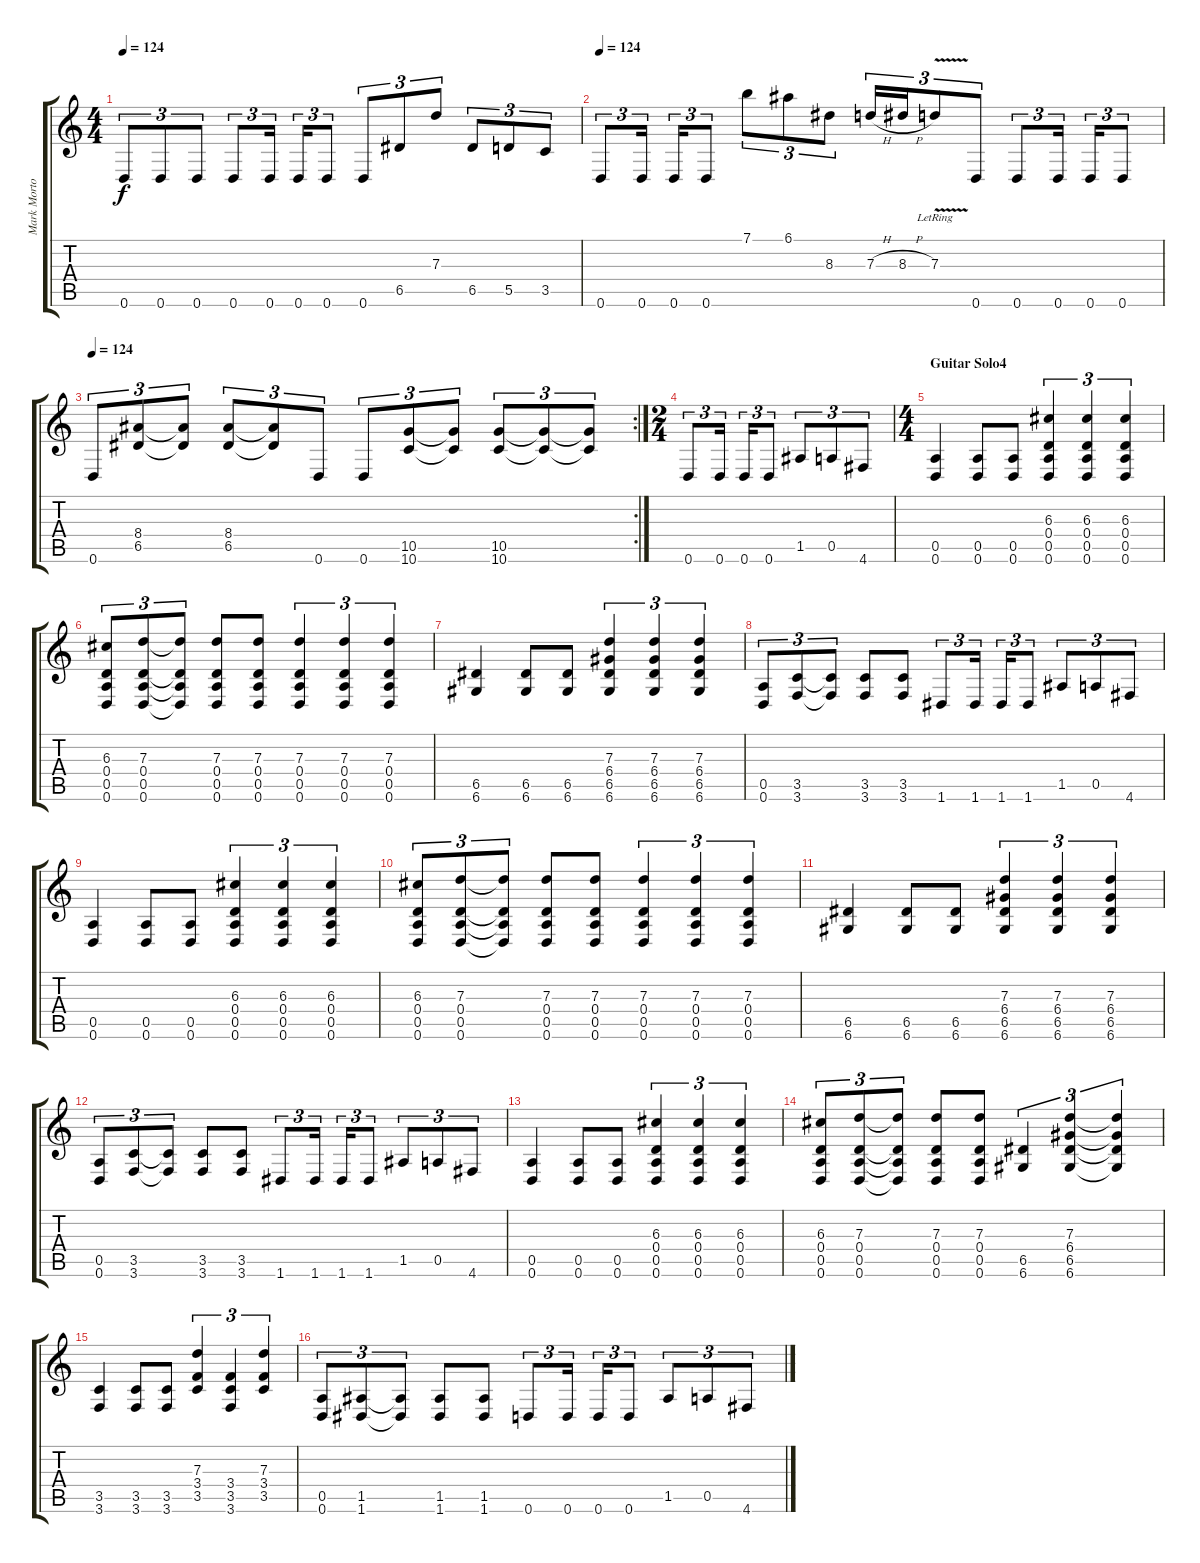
\track ("Mark Morton - Rhythm" "Mark Morto") {instrument distortionguitar}
\staff {score tabs}
\tuning (E4 B3 G3 D3 A2 D2) {hide}
\ts (4 4)
\tempo 124
\clef g2
\ks c
0.6.8{tu (3 2) dy f} 0.6.8{tu (3 2)} 0.6.8{tu (3 2)} 0.6.8{tu (3 2)} 0.6.16{tu (3 2)} 0.6.16{tu (3 2)} 0.6.8{tu (3 2)} 0.6.8{tu (3 2)} 6.5.8{tu (3 2)} 7.3.8{tu (3 2)} 6.5.8{tu (3 2)} 5.5.8{tu (3 2)} 3.5.8{tu (3 2)} |
\tempo 124
0.6.8{tu (3 2)} 0.6.16{tu (3 2)} 0.6.16{tu (3 2)} 0.6.8{tu (3 2)} 7.1.8{tu (3 2)} 6.1.8{tu (3 2)} 8.3.8{tu (3 2)} 7.3{h}.16{tu (3 2)} 8.3{h}.16{tu (3 2)} 7.3{v lr}.8{tu (3 2)} 0.6.8{tu (3 2)} 0.6.8{tu (3 2)} 0.6.16{tu (3 2)} 0.6.16{tu (3 2)} 0.6.8{tu (3 2)} |
\rc 2
\tempo 124
0.6.8{tu (3 2)} (8.4 6.5).8{tu (3 2)} (8.4{t} 6.5{t}).8{tu (3 2)} (8.4 6.5).8{tu (3 2)} (8.4{t} 6.5{t}).8{tu (3 2)} 0.6.8{tu (3 2)} 0.6.8{tu (3 2)} (10.5 10.6).8{tu (3 2)} (10.5{t} 10.6{t}).8{tu (3 2)} (10.5 10.6).8{tu (3 2)} (10.5{t} 10.6{t}).8{tu (3 2)} (10.5{t} 10.6{t}).8{tu (3 2)} |
\ts (2 4)
0.6.8{tu (3 2)} 0.6.16{tu (3 2)} 0.6.16{tu (3 2)} 0.6.8{tu (3 2)} 1.5.8{tu (3 2)} 0.5.8{tu (3 2)} 4.6.8{tu (3 2)} |
\ts (4 4)
\section ("" "Guitar Solo4")
(0.5 0.6).4 (0.5 0.6).8 (0.5 0.6).8 (6.3 0.4 0.5 0.6).4{tu (3 2)} (6.3 0.4 0.5 0.6).4{tu (3 2)} (6.3 0.4 0.5 0.6).4{tu (3 2)} |
(6.3 0.4 0.5 0.6).8{tu (3 2)} (7.3 0.4 0.5 0.6).8{tu (3 2)} (7.3{t} 0.4{t} 0.5{t} 0.6{t}).8{tu (3 2)} (7.3 0.4 0.5 0.6).8 (7.3 0.4 0.5 0.6).8 (7.3 0.4 0.5 0.6).4{tu (3 2)} (7.3 0.4 0.5 0.6).4{tu (3 2)} (7.3 0.4 0.5 0.6).4{tu (3 2)} |
(6.5 6.6).4 (6.5 6.6).8 (6.5 6.6).8 (7.3 6.4 6.5 6.6).4{tu (3 2)} (7.3 6.4 6.5 6.6).4{tu (3 2)} (7.3 6.4 6.5 6.6).4{tu (3 2)} |
(0.5 0.6).8{tu (3 2)} (3.5 3.6).8{tu (3 2)} (3.5{t} 3.6{t}).8{tu (3 2)} (3.5 3.6).8 (3.5 3.6).8 1.6.8{tu (3 2)} 1.6.16{tu (3 2)} 1.6.16{tu (3 2)} 1.6.8{tu (3 2)} 1.5.8{tu (3 2)} 0.5.8{tu (3 2)} 4.6.8{tu (3 2)} |
(0.5 0.6).4 (0.5 0.6).8 (0.5 0.6).8 (6.3 0.4 0.5 0.6).4{tu (3 2)} (6.3 0.4 0.5 0.6).4{tu (3 2)} (6.3 0.4 0.5 0.6).4{tu (3 2)} |
(6.3 0.4 0.5 0.6).8{tu (3 2)} (7.3 0.4 0.5 0.6).8{tu (3 2)} (7.3{t} 0.4{t} 0.5{t} 0.6{t}).8{tu (3 2)} (7.3 0.4 0.5 0.6).8 (7.3 0.4 0.5 0.6).8 (7.3 0.4 0.5 0.6).4{tu (3 2)} (7.3 0.4 0.5 0.6).4{tu (3 2)} (7.3 0.4 0.5 0.6).4{tu (3 2)} |
(6.5 6.6).4 (6.5 6.6).8 (6.5 6.6).8 (7.3 6.4 6.5 6.6).4{tu (3 2)} (7.3 6.4 6.5 6.6).4{tu (3 2)} (7.3 6.4 6.5 6.6).4{tu (3 2)} |
(0.5 0.6).8{tu (3 2)} (3.5 3.6).8{tu (3 2)} (3.5{t} 3.6{t}).8{tu (3 2)} (3.5 3.6).8 (3.5 3.6).8 1.6.8{tu (3 2)} 1.6.16{tu (3 2)} 1.6.16{tu (3 2)} 1.6.8{tu (3 2)} 1.5.8{tu (3 2)} 0.5.8{tu (3 2)} 4.6.8{tu (3 2)} |
(0.5 0.6).4 (0.5 0.6).8 (0.5 0.6).8 (6.3 0.4 0.5 0.6).4{tu (3 2)} (6.3 0.4 0.5 0.6).4{tu (3 2)} (6.3 0.4 0.5 0.6).4{tu (3 2)} |
(6.3 0.4 0.5 0.6).8{tu (3 2)} (7.3 0.4 0.5 0.6).8{tu (3 2)} (7.3{t} 0.4{t} 0.5{t} 0.6{t}).8{tu (3 2)} (7.3 0.4 0.5 0.6).8 (7.3 0.4 0.5 0.6).8 (6.5 6.6).4{tu (3 2)} (7.3 6.4 6.5 6.6).4{tu (3 2)} (7.3{t} 6.4{t} 6.5{t} 6.6{t}).4{tu (3 2)} |
(3.5 3.6).4 (3.5 3.6).8 (3.5 3.6).8 (7.3 3.4 3.5).4{tu (3 2)} (3.4 3.5 3.6).4{tu (3 2)} (7.3 3.4 3.5).4{tu (3 2)} |
(0.5 0.6).8{tu (3 2)} (1.5 1.6).8{tu (3 2)} (1.5{t} 1.6{t}).8{tu (3 2)} (1.5 1.6).8 (1.5 1.6).8 0.6.8{tu (3 2)} 0.6.16{tu (3 2)} 0.6.16{tu (3 2)} 0.6.8{tu (3 2)} 1.5.8{tu (3 2)} 0.5.8{tu (3 2)} 4.6.8{tu (3 2)}
